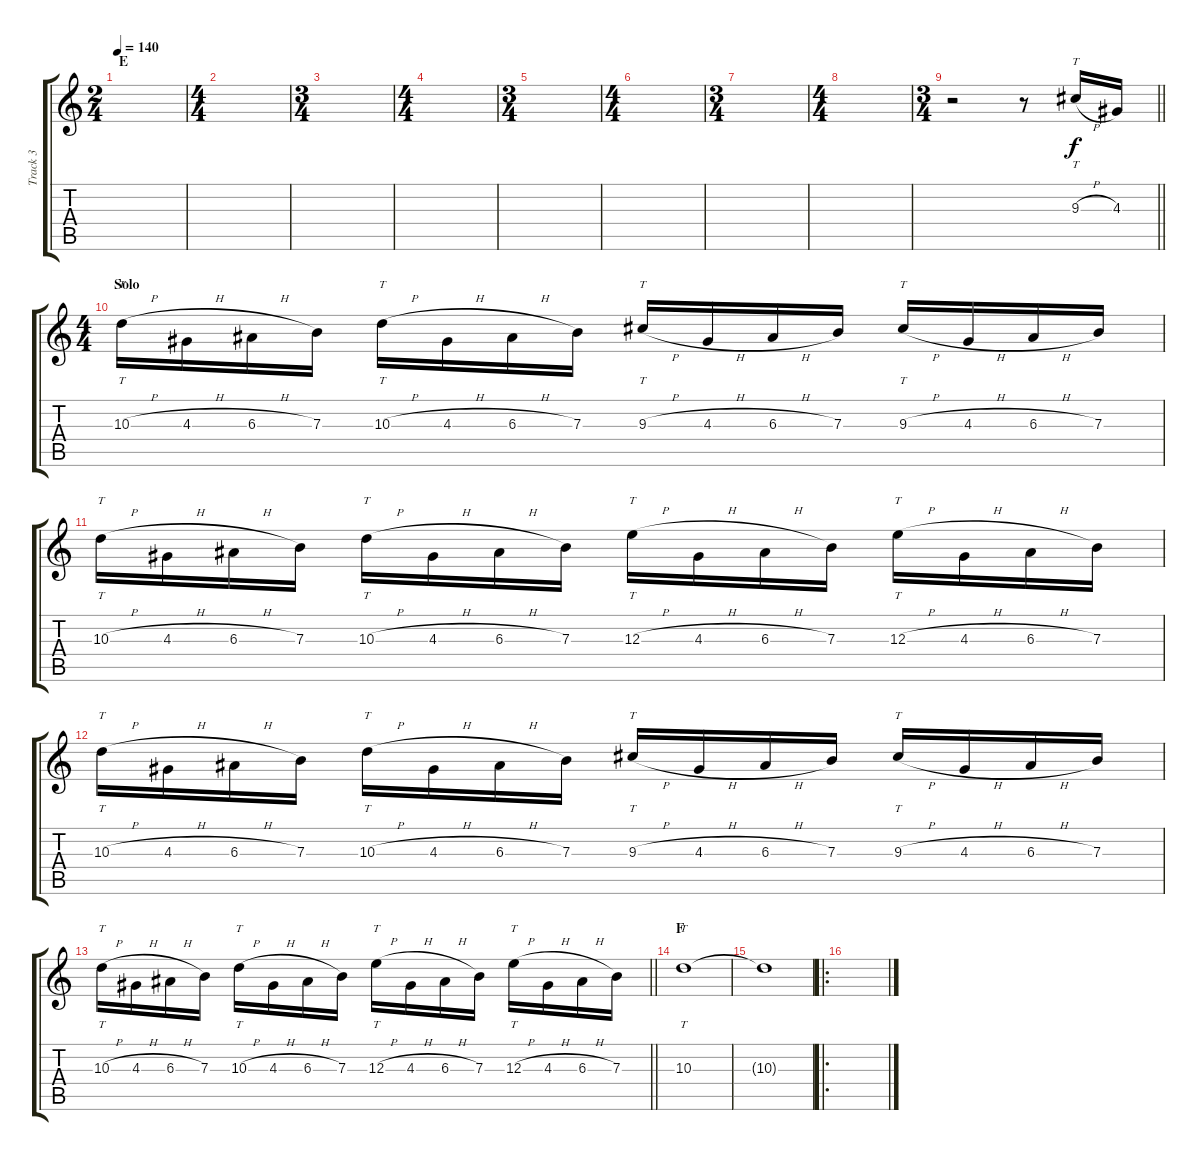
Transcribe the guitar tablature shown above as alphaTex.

\track ("Track 3" "Track 3") {instrument distortionguitar}
\staff {score tabs}
\tuning (Db4 Ab3 E3 B2 Gb2 B1) {hide}
\ts (2 4)
\section ("" "E")
\tempo 140
\clef g2
\ks c
|
\ts (4 4)
|
\ts (3 4)
|
\ts (4 4)
|
\ts (3 4)
|
\ts (4 4)
|
\ts (3 4)
|
\ts (4 4)
|
\ts (3 4)
\barLineRight lightlight
r.2 r.8 9.3{h}.16{tt} 4.3.16 |
\ts (4 4)
\section ("" "Solo")
10.3{h}.16{tt} 4.3{h}.16 6.3{h}.16 7.3.16 10.3{h}.16{tt} 4.3{h}.16 6.3{h}.16 7.3.16 9.3{h}.16{tt} 4.3{h}.16 6.3{h}.16 7.3.16 9.3{h}.16{tt} 4.3{h}.16 6.3{h}.16 7.3.16 |
10.3{h}.16{tt} 4.3{h}.16 6.3{h}.16 7.3.16 10.3{h}.16{tt} 4.3{h}.16 6.3{h}.16 7.3.16 12.3{h}.16{tt} 4.3{h}.16 6.3{h}.16 7.3.16 12.3{h}.16{tt} 4.3{h}.16 6.3{h}.16 7.3.16 |
10.3{h}.16{tt} 4.3{h}.16 6.3{h}.16 7.3.16 10.3{h}.16{tt} 4.3{h}.16 6.3{h}.16 7.3.16 9.3{h}.16{tt} 4.3{h}.16 6.3{h}.16 7.3.16 9.3{h}.16{tt} 4.3{h}.16 6.3{h}.16 7.3.16 |
\barLineRight lightlight
10.3{h}.16{tt} 4.3{h}.16 6.3{h}.16 7.3.16 10.3{h}.16{tt} 4.3{h}.16 6.3{h}.16 7.3.16 12.3{h}.16{tt} 4.3{h}.16 6.3{h}.16 7.3.16 12.3{h}.16{tt} 4.3{h}.16 6.3{h}.16 7.3.16 |
\section ("" "F")
10.3.1{tt} |
10.3{t}.1 |
\ro
